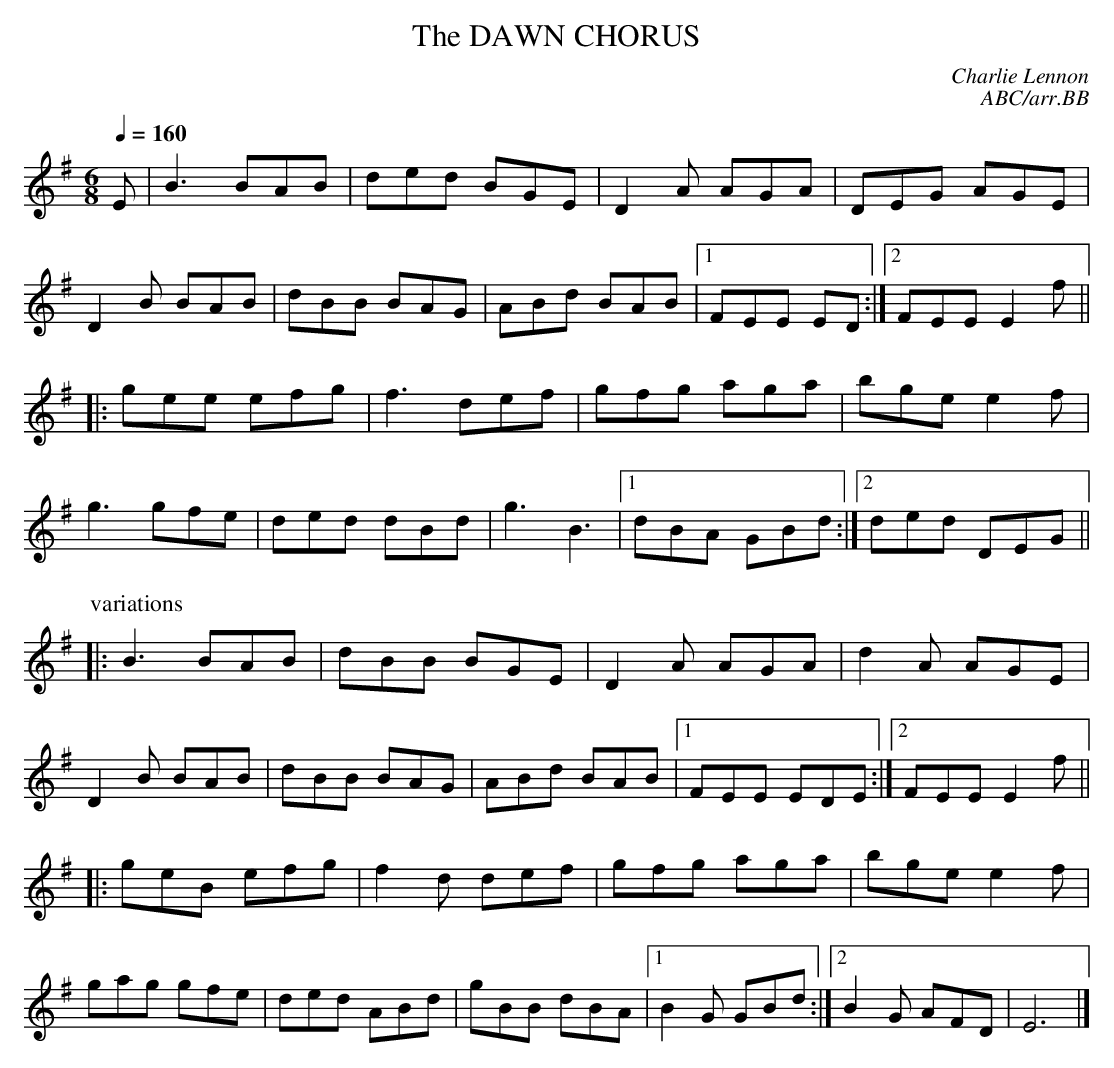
X:1
T:DAWN CHORUS, The
C:Charlie Lennon
C:ABC/arr.BB
Q:1/4=160
M:6/8
L:1/8
K:G
E|B3 BAB | ded BGE | D2A AGA | DEG AGE |
D2B BAB | dBB BAG | ABd BAB |1 FEE ED :|2 FEE E2f ||
|:gee efg |f3 def | gfg aga | bge e2f |
g3 gfe | ded dBd |g3 B3 |1 dBA GBd :|2 ded DEG ||
P:variations
|: B3 BAB | dBB BGE | D2A AGA | d2A AGE |
D2B BAB | dBB BAG | ABd BAB |1 FEE EDE :|2 FEE E2f ||
|: geB efg | f2d def | gfg aga | bge e2f |
gag gfe | ded ABd | gBB dBA |1 B2G GBd :|2 B2G AFD |E6|]
